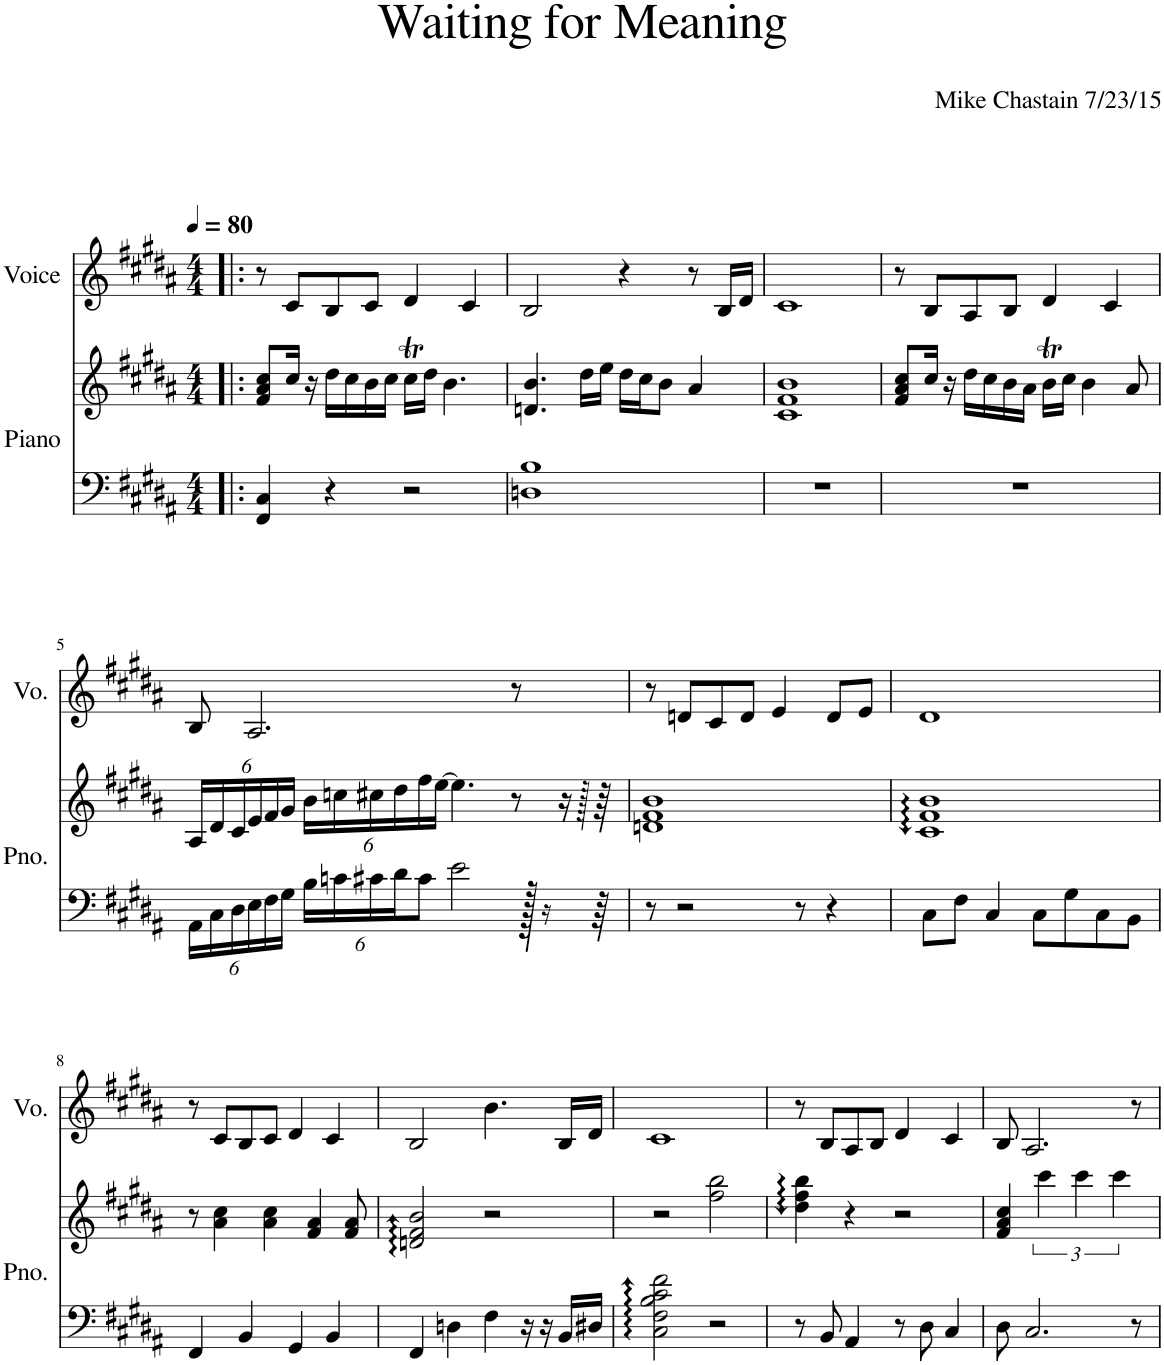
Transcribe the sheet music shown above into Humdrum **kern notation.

**kern	**kern	**kern
*part2	*part2	*part1
*staff3	*staff2	*staff1
*I"Piano	*	*I"Voice
*I'Pno.	*	*I'Vo.
*clefF4	*clefG2	*clefG2
*k[f#c#g#d#a#]	*k[f#c#g#d#a#]	*k[f#c#g#d#a#]
*M4/4	*M4/4	*M4/4
*MM80	*MM80	*MM80
=1!|:	=1!|:	=1!|:
4FF#/ 4C#/	8f#/ 8a#/ 8cc#/L	8r
.	16cc#/Jk	8c#/L
.	16r	.
4r	16dd#\LL	8B/
.	16cc#\	.
.	16b\	8c#/J
.	16cc#\JJ	.
2r	16cc#T\LL	4d#/
.	16dd#\JJ	.
.	4.b\	.
.	.	4c#/
=2	=2	=2
1Dn 1B	4.dn/ 4.b/	2B/
.	16dd#\LL	.
.	16ee\JJ	.
.	16dd#\LL	4r
.	16cc#\J	.
.	8b\J	.
.	4a#/	8r
.	.	16B/LL
.	.	16d#/JJ
=3	=3	=3
1r	1c# 1f# 1b	1c#
=4	=4	=4
1r	8f#/ 8a#/ 8cc#/L	8r
.	16cc#/Jk	8B/L
.	16r	.
.	16dd#\LL	8A#/
.	16cc#\	.
.	16b\	8B/J
.	16a#\JJ	.
.	16bT\LL	4d#/
.	16cc#\JJ	.
.	4b\	.
.	.	4c#/
.	8a#/	.
!!LO:LB:g=z
=5	=5	=5
*Xbrackettup	*Xbrackettup	*
24AA#\LL	24A#/LL	8B/
24C#\	24d#/	.
24D#\	24c#/	.
24E\	24e/	2.A#/
24F#\	24f#/	.
24G#\JJ	24g#/JJ	.
24B\LL	24b\LL	.
24cn\	24ccn\	.
24c#X\	24cc#X\	.
24d#\J	24dd#\	.
12c#\J	24ff#\	.
.	[24ee\JJ	.
2e\	4.ee\]	.
.	8r	8r
256r	16r	16ryy
16r	.	.
.	256r	64ryy
64r	64r	.
.	.	256ryy
=6	=6	=6
8r	1dn 1f# 1b	8r
2r	.	8dn/L
.	.	8c#/
.	.	8d/J
.	.	4e/
8r	.	.
4r	.	8d/L
.	.	8e/J
=7	=7	=7
8C#\L	1c# 1f# 1b	1d#
8F#\J	.	.
4C#/	.	.
8C#\L	.	.
8G#\	.	.
8C#\	.	.
8BB\J	.	.
!!LO:LB:g=z
=8	=8	=8
4FF#/	8r	8r
.	4a#\ 4cc#\	8c#/L
4BB/	.	8B/
.	4a#\ 4cc#\	8c#/J
4GG#/	.	4d#/
.	4f#/ 4a#/	.
4BB/	.	4c#/
.	8f#/ 8a#/	.
=9	=9	=9
4FF#/	2dn/ 2f#/ 2b/	2B/
4Dn\	.	.
4F#\	2r	4.b\
16r	.	.
16r	.	.
16BB/LL	.	16B/LL
16D#X/JJ	.	16d#/JJ
=10	=10	=10
2C#\ 2F#\ 2B\ 2c#\ 2f#\	2r	1c#
2r	2ff#\ 2bb\	.
=11	=11	=11
8r	4dd#\ 4ff#\ 4bb\	8r
8BB/	.	8B/L
4AA#/	4r	8A#/
.	.	8B/J
8r	2r	4d#/
8D#\	.	.
4C#/	.	4c#/
=12	=12	=12
8D#\	4f#/ 4a#/ 4cc#/	8B/
2.C#/	.	2.A#/
.	4ccc#\	.
.	4ccc#\	.
.	4ccc#\	.
8r	.	8r
=	=	=
*-	*-	*-
